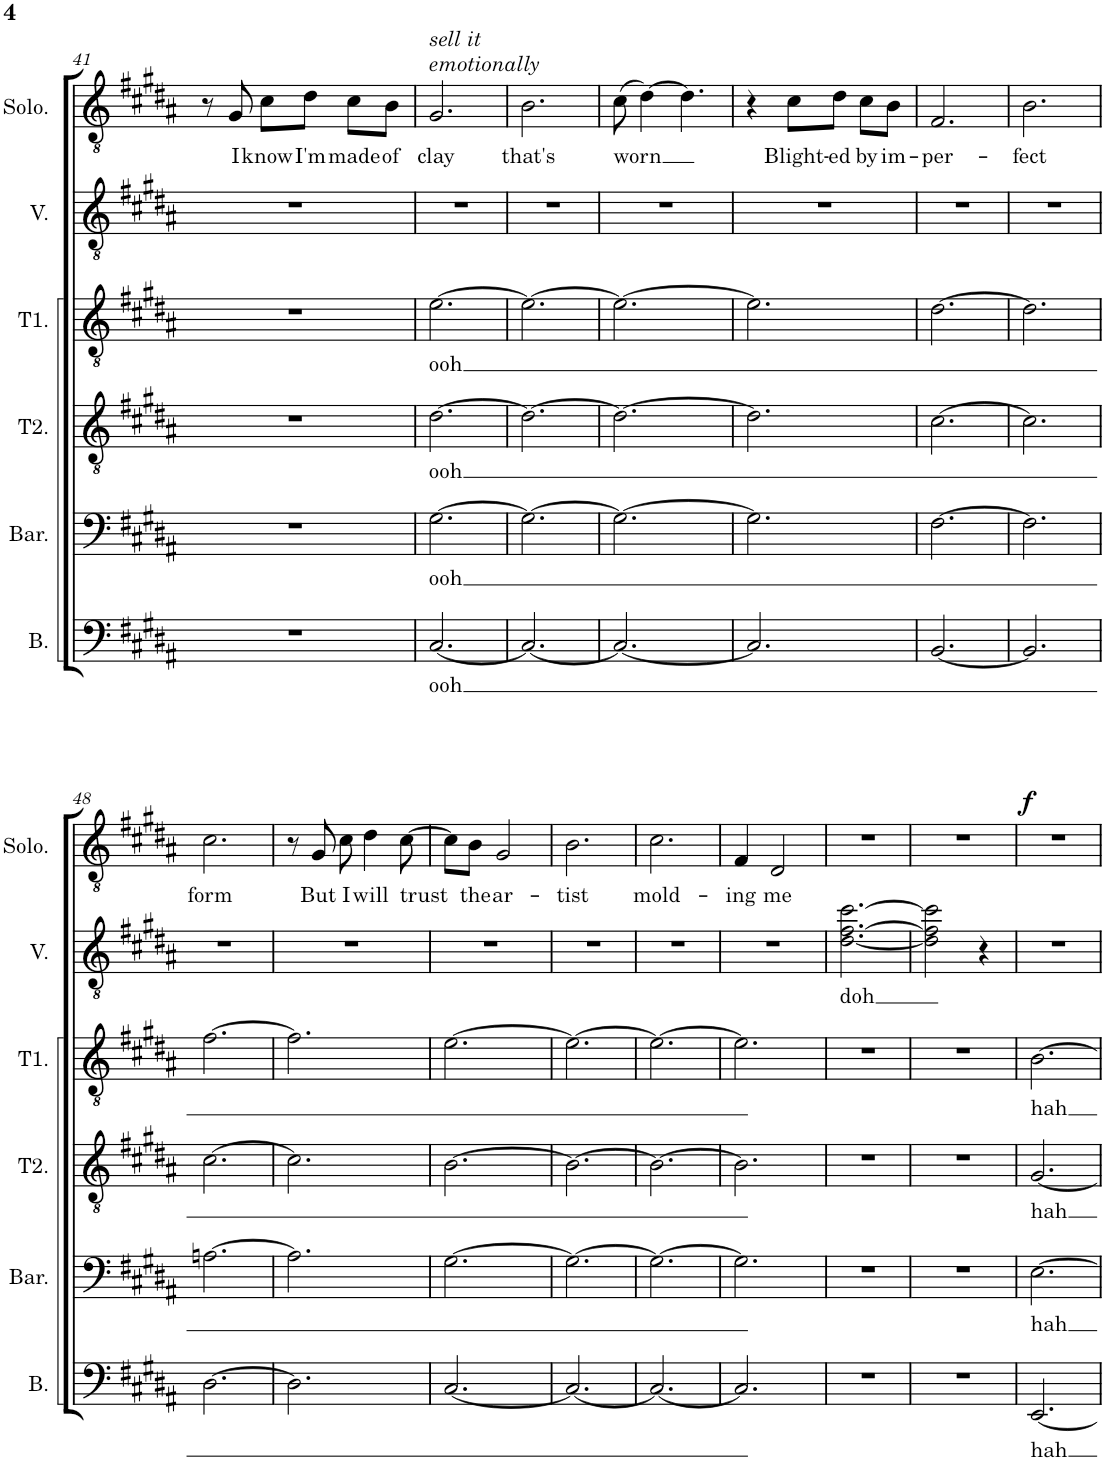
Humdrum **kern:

**kern	**text	**kern	**text	**kern	**text	**kern	**text	**kern	**text	**kern	**text	**dynam
*part6	*part6	*part5	*part5	*part4	*part4	*part3	*part3	*part2	*part2	*part1	*part1	*part1
*staff6	*staff6	*staff5	*staff5	*staff4	*staff4	*staff3	*staff3	*staff2	*staff2	*staff1	*staff1	*staff1
*I"Bass	*	*I"Baritone	*	*I"Tenor 2	*	*I"Tenor 1	*	*I"Voice	*	*I"Soloist	*	*
*I'B.	*	*I'Bar.	*	*I'T2.	*	*I'T1.	*	*I'V.	*	*I'Solo.	*	*
!!LO:PB:g=z
*clefF4	*	*clefF4	*	*clefGv2	*	*clefGv2	*	*clefGv2	*	*clefGv2	*	*
*k[f#c#g#d#a#]	*	*k[f#c#g#d#a#]	*	*k[f#c#g#d#a#]	*	*k[f#c#g#d#a#]	*	*k[f#c#g#d#a#]	*	*k[f#c#g#d#a#]	*	*
*M3/4	*	*M3/4	*	*M3/4	*	*M3/4	*	*M3/4	*	*M3/4	*	*
=41	=41	=41	=41	=41	=41	=41	=41	=41	=41	=41	=41	=41
2.r	.	2.r	.	2.r	.	2.r	.	2.r	.	8r	.	.
!	!	!	!	!	!	!	!	!	!	!	!LO:LY:b	!
.	.	.	.	.	.	.	.	.	.	8G#/	I	.
!	!	!	!	!	!	!	!	!	!	!	!LO:LY:b	!
.	.	.	.	.	.	.	.	.	.	8c#\L	know	.
!	!	!	!	!	!	!	!	!	!	!	!LO:LY:b	!
.	.	.	.	.	.	.	.	.	.	8d#\J	I'm	.
!	!	!	!	!	!	!	!	!	!	!	!LO:LY:b	!
.	.	.	.	.	.	.	.	.	.	8c#\L	made	.
!	!	!	!	!	!	!	!	!	!	!	!LO:LY:b	!
.	.	.	.	.	.	.	.	.	.	8B\J	of	.
=42	=42	=42	=42	=42	=42	=42	=42	=42	=42	=42	=42	=42
!	!	!	!	!	!	!	!	!	!	!LO:TX:a:i:t=sell it	!	!
!	!	!	!	!	!	!	!	!	!	!LO:TX:a:t=emotionally	!	!
!	!LO:LY:b	!	!LO:LY:b	!	!LO:LY:b	!	!LO:LY:b	!	!	!	!LO:LY:b	!
[2.C#/	ooh	[2.G#\	ooh	[2.d#\	ooh	[2.e\	ooh	2.r	.	2.G#/	clay	.
=43	=43	=43	=43	=43	=43	=43	=43	=43	=43	=43	=43	=43
!	!	!	!	!	!	!	!	!	!	!	!LO:LY:b	!
2.C#/_	.	2.G#\_	.	2.d#\_	.	2.e\_	.	2.r	.	2.B\	that's	.
=44	=44	=44	=44	=44	=44	=44	=44	=44	=44	=44	=44	=44
!	!	!	!	!	!	!	!	!	!	!	!LO:LY:b	!
2.C#/_	.	2.G#\_	.	2.d#\_	.	2.e\_	.	2.r	.	(8c#\	worn	.
.	.	.	.	.	.	.	.	.	.	[4d#\)	.	.
.	.	.	.	.	.	.	.	.	.	4.d#\]	.	.
=45	=45	=45	=45	=45	=45	=45	=45	=45	=45	=45	=45	=45
2.C#/]	.	2.G#\]	.	2.d#\]	.	2.e\]	.	2.r	.	4r	.	.
!	!	!	!	!	!	!	!	!	!	!	!LO:LY:b	!
.	.	.	.	.	.	.	.	.	.	8c#\L	Blight-	.
!	!	!	!	!	!	!	!	!	!	!	!LO:LY:b	!
.	.	.	.	.	.	.	.	.	.	8d#\J	-ed	.
!	!	!	!	!	!	!	!	!	!	!	!LO:LY:b	!
.	.	.	.	.	.	.	.	.	.	8c#\L	by	.
!	!	!	!	!	!	!	!	!	!	!	!LO:LY:b	!
.	.	.	.	.	.	.	.	.	.	8B\J	im-	.
=46	=46	=46	=46	=46	=46	=46	=46	=46	=46	=46	=46	=46
!	!	!	!	!	!	!	!	!	!	!	!LO:LY:b	!
[2.BB/	.	[2.F#\	.	[2.c#\	.	[2.d#\	.	2.r	.	2.F#/	-per-	.
=47	=47	=47	=47	=47	=47	=47	=47	=47	=47	=47	=47	=47
!	!	!	!	!	!	!	!	!	!	!	!LO:LY:b	!
2.BB/]	.	2.F#\]	.	2.c#\]	.	2.d#\]	.	2.r	.	2.B\	-fect	.
!!LO:LB:g=z
=48	=48	=48	=48	=48	=48	=48	=48	=48	=48	=48	=48	=48
!	!	!	!	!	!	!	!	!	!	!	!LO:LY:b	!
[2.D#\	.	[2.An\	.	[2.c#\	.	[2.f#\	.	2.r	.	2.c#\	form	.
=49	=49	=49	=49	=49	=49	=49	=49	=49	=49	=49	=49	=49
2.D#\]	.	2.A\]	.	2.c#\]	.	2.f#\]	.	2.r	.	8r	.	.
!	!	!	!	!	!	!	!	!	!	!	!LO:LY:b	!
.	.	.	.	.	.	.	.	.	.	8G#/	But	.
!	!	!	!	!	!	!	!	!	!	!	!LO:LY:b	!
.	.	.	.	.	.	.	.	.	.	8c#\	I	.
!	!	!	!	!	!	!	!	!	!	!	!LO:LY:b	!
.	.	.	.	.	.	.	.	.	.	4d#\	will	.
!	!	!	!	!	!	!	!	!	!	!	!LO:LY:b	!
.	.	.	.	.	.	.	.	.	.	[8c#\	trust	.
=50	=50	=50	=50	=50	=50	=50	=50	=50	=50	=50	=50	=50
[2.C#/	.	[2.G#\	.	[2.B\	.	[2.e\	.	2.r	.	8c#\L]	.	.
!	!	!	!	!	!	!	!	!	!	!	!LO:LY:b	!
.	.	.	.	.	.	.	.	.	.	8B\J	the	.
!	!	!	!	!	!	!	!	!	!	!	!LO:LY:b	!
.	.	.	.	.	.	.	.	.	.	2G#/	ar-	.
=51	=51	=51	=51	=51	=51	=51	=51	=51	=51	=51	=51	=51
!	!	!	!	!	!	!	!	!	!	!	!LO:LY:b	!
2.C#/_	.	2.G#\_	.	2.B\_	.	2.e\_	.	2.r	.	2.B\	-tist	.
=52	=52	=52	=52	=52	=52	=52	=52	=52	=52	=52	=52	=52
!	!	!	!	!	!	!	!	!	!	!	!LO:LY:b	!
2.C#/_	.	2.G#\_	.	2.B\_	.	2.e\_	.	2.r	.	2.c#\	mold-	.
=53	=53	=53	=53	=53	=53	=53	=53	=53	=53	=53	=53	=53
!	!	!	!	!	!	!	!	!	!	!	!LO:LY:b	!
2.C#/]	.	2.G#\]	.	2.B\]	.	2.e\]	.	2.r	.	4F#/	-ing	.
!	!	!	!	!	!	!	!	!	!	!	!LO:LY:b	!
.	.	.	.	.	.	.	.	.	.	2D#/	me	.
=54	=54	=54	=54	=54	=54	=54	=54	=54	=54	=54	=54	=54
!	!	!	!	!	!	!	!	!	!LO:LY:b	!	!	!
2.r	.	2.r	.	2.r	.	2.r	.	[2.d#\ [2.f#\ [2.cc#\	doh	2.r	.	.
=55	=55	=55	=55	=55	=55	=55	=55	=55	=55	=55	=55	=55
2.r	.	2.r	.	2.r	.	2.r	.	2d#\] 2f#\] 2cc#\]	.	2.r	.	.
.	.	.	.	.	.	.	.	4r	.	.	.	.
=56	=56	=56	=56	=56	=56	=56	=56	=56	=56	=56	=56	=56
!	!LO:LY:b	!	!LO:LY:b	!	!LO:LY:b	!	!LO:LY:b	!	!	!	!	!LO:DY:a
[2.EE/	hah	[2.E\	hah	[2.G#/	hah	[2.B\	hah	2.r	.	2.r	.	f
=	=	=	=	=	=	=	=	=	=	=	=	=
*-	*-	*-	*-	*-	*-	*-	*-	*-	*-	*-	*-	*-
